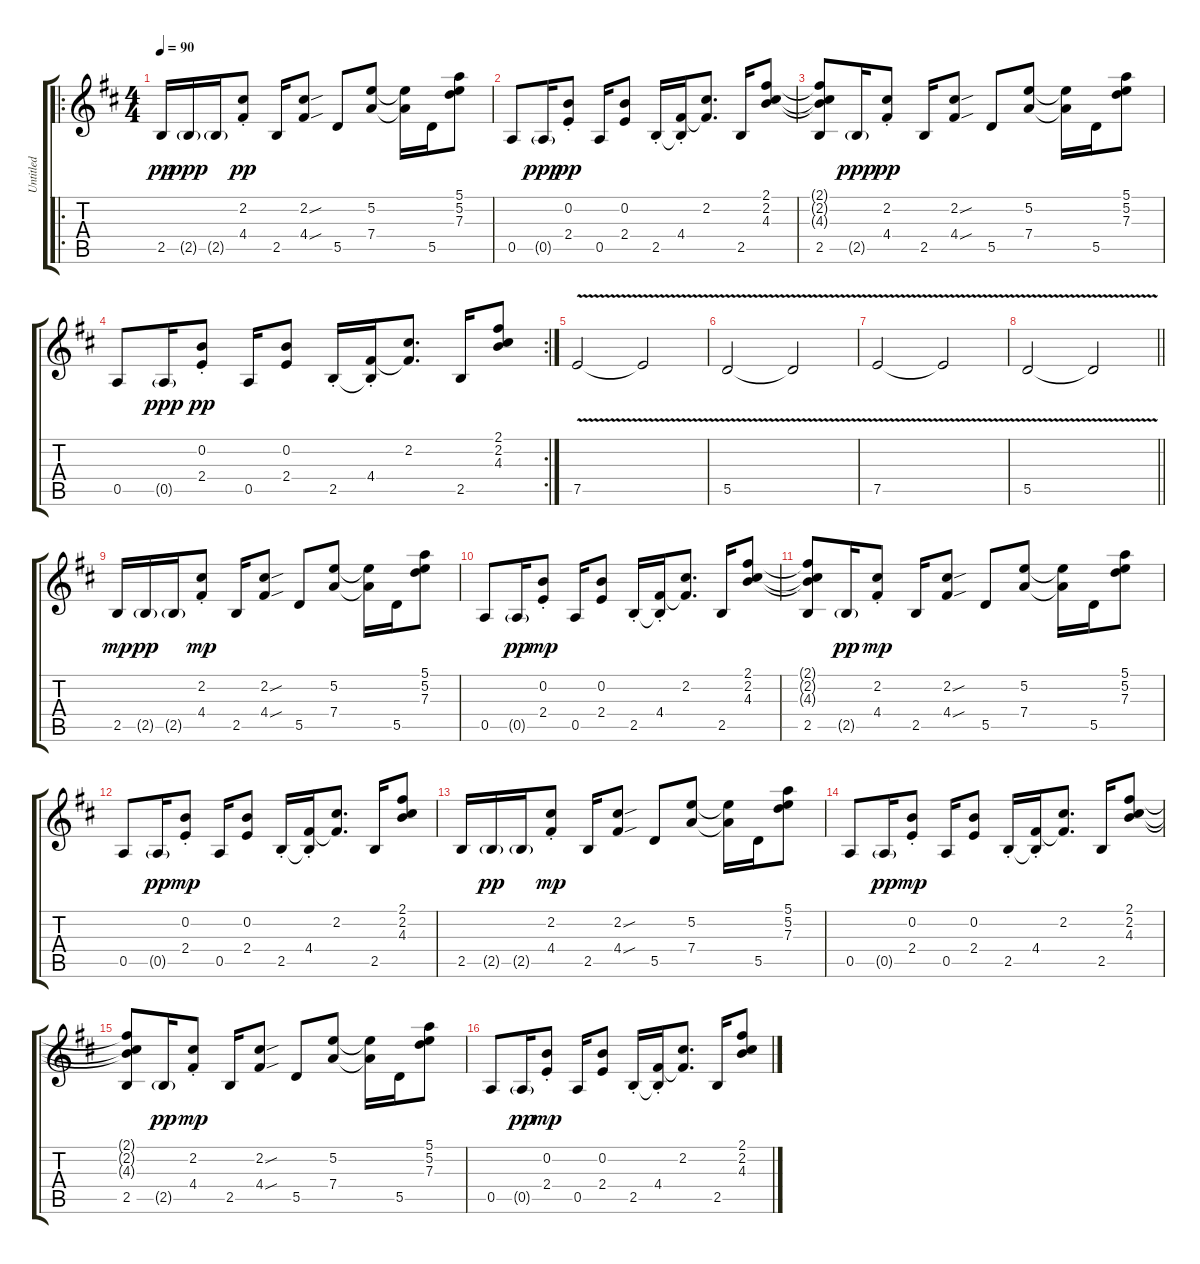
\track ("Untitled" "Untitled") {instrument electricguitarclean}
\staff {score tabs}
\tuning (E4 B3 G3 D3 A2 E2) {hide}
\ro
\ts (4 4)
\tempo 90
\clef g2
\ks d
2.5.16{dy pp} 2.5{g}.16{dy ppp} 2.5{g}.16 (2.2{st} 4.4{st}).8{dy pp} 2.5.16 (2.2{sou} 4.4{sou}).8 5.5.8 (5.2 7.4).8 (5.2{t} 7.4{t}).16 5.5.16 (5.1 5.2 7.3).8 |
0.5.8 0.5{g}.16{dy ppp} (0.2{st} 2.4{st}).8{dy pp} 0.5.16 (0.2 2.4).8 2.5{st}.16 (4.4{st} 2.5{t}).16 (2.2 4.4{t}).8{d} 2.5.16 (2.1 2.2 4.3).8 |
(2.1{t} 2.2{t} 4.3{t} 2.5).8 2.5{g}.16{dy ppp} (2.2{st} 4.4{st}).8{dy pp} 2.5.16 (2.2{sou} 4.4{sou}).8 5.5.8 (5.2 7.4).8 (5.2{t} 7.4{t}).16 5.5.16 (5.1 5.2 7.3).8 |
\rc 2
0.5.8 0.5{g}.16{dy ppp} (0.2{st} 2.4{st}).8{dy pp} 0.5.16 (0.2 2.4).8 2.5{st}.16 (4.4{st} 2.5{t}).16 (2.2 4.4{t}).8{d} 2.5.16 (2.1 2.2 4.3).8 |
7.5{v}.2 7.5{v t}.2 |
5.5{v}.2 5.5{v t}.2 |
7.5{v}.2 7.5{v t}.2 |
\barLineRight lightlight
5.5{v}.2 5.5{v t}.2 |
2.5.16{dy mp} 2.5{g}.16{dy pp} 2.5{g}.16 (2.2{st} 4.4{st}).8{dy mp} 2.5.16 (2.2{sou} 4.4{sou}).8 5.5.8 (5.2 7.4).8 (5.2{t} 7.4{t}).16 5.5.16 (5.1 5.2 7.3).8 |
0.5.8 0.5{g}.16{dy pp} (0.2{st} 2.4{st}).8{dy mp} 0.5.16 (0.2 2.4).8 2.5{st}.16 (4.4{st} 2.5{t}).16 (2.2 4.4{t}).8{d} 2.5.16 (2.1 2.2 4.3).8 |
(2.1{t} 2.2{t} 4.3{t} 2.5).8 2.5{g}.16{dy pp} (2.2{st} 4.4{st}).8{dy mp} 2.5.16 (2.2{sou} 4.4{sou}).8 5.5.8 (5.2 7.4).8 (5.2{t} 7.4{t}).16 5.5.16 (5.1 5.2 7.3).8 |
0.5.8 0.5{g}.16{dy pp} (0.2{st} 2.4{st}).8{dy mp} 0.5.16 (0.2 2.4).8 2.5{st}.16 (4.4{st} 2.5{t}).16 (2.2 4.4{t}).8{d} 2.5.16 (2.1 2.2 4.3).8 |
2.5.16 2.5{g}.16{dy pp} 2.5{g}.16 (2.2{st} 4.4{st}).8{dy mp} 2.5.16 (2.2{sou} 4.4{sou}).8 5.5.8 (5.2 7.4).8 (5.2{t} 7.4{t}).16 5.5.16 (5.1 5.2 7.3).8 |
0.5.8 0.5{g}.16{dy pp} (0.2{st} 2.4{st}).8{dy mp} 0.5.16 (0.2 2.4).8 2.5{st}.16 (4.4{st} 2.5{t}).16 (2.2 4.4{t}).8{d} 2.5.16 (2.1 2.2 4.3).8 |
(2.1{t} 2.2{t} 4.3{t} 2.5).8 2.5{g}.16{dy pp} (2.2{st} 4.4{st}).8{dy mp} 2.5.16 (2.2{sou} 4.4{sou}).8 5.5.8 (5.2 7.4).8 (5.2{t} 7.4{t}).16 5.5.16 (5.1 5.2 7.3).8 |
0.5.8 0.5{g}.16{dy pp} (0.2{st} 2.4{st}).8{dy mp} 0.5.16 (0.2 2.4).8 2.5{st}.16 (4.4{st} 2.5{t}).16 (2.2 4.4{t}).8{d} 2.5.16 (2.1 2.2 4.3).8
